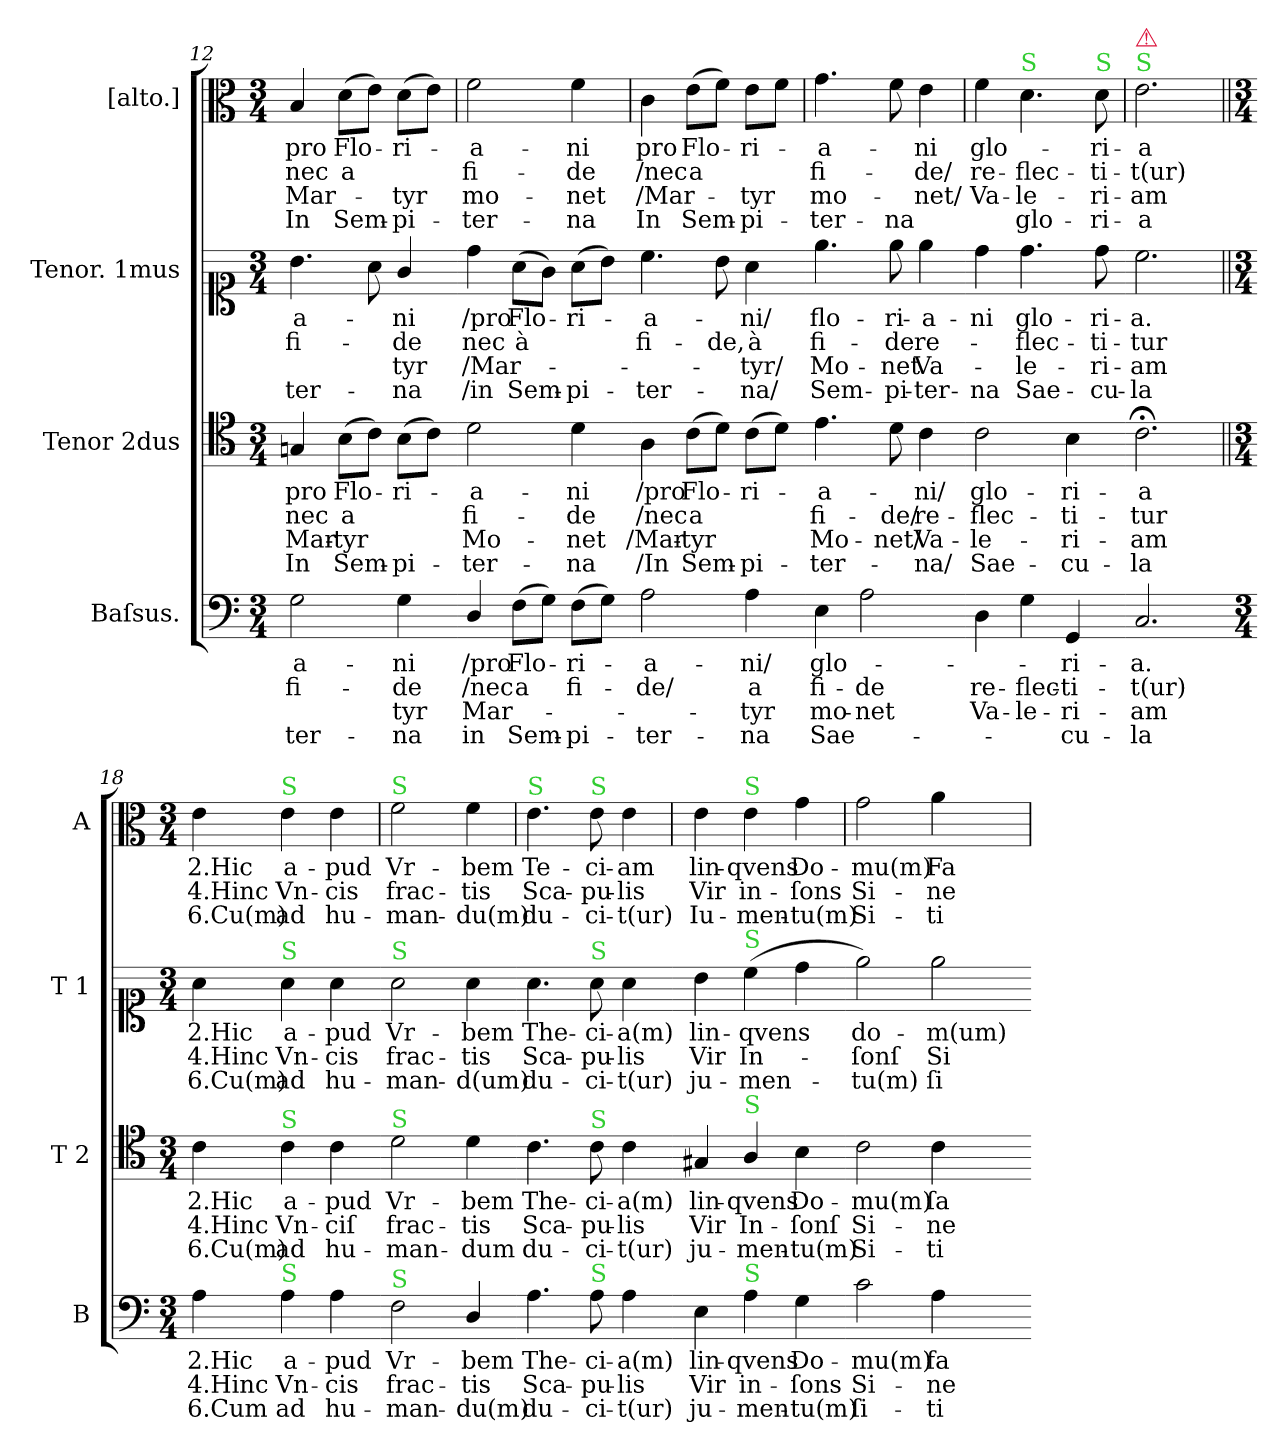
**kern	**text	**text	**text	**text	**kern	**text	**text	**text	**text	**kern	**text	**text	**text	**text	**kern	**text	**text	**text	**text
*part4	*part4	*part4	*part4	*part4	*part3	*part3	*part3	*part3	*part3	*part2	*part2	*part2	*part2	*part2	*part1	*part1	*part1	*part1	*part1
*staff4	*staff4	*staff4	*staff4	*staff4	*staff3	*staff3	*staff3	*staff3	*staff3	*staff2	*staff2	*staff2	*staff2	*staff2	*staff1	*staff1	*staff1	*staff1	*staff1
*I"Baſsus.	*	*	*	*	*I"Tenor 2dus	*	*	*	*	*I"Tenor. 1mus	*	*	*	*	*I"[alto.]	*	*	*	*
*I'B	*	*	*	*	*I'T 2	*	*	*	*	*I'T 1	*	*	*	*	*I'A	*	*	*	*
*clefF4	*	*	*	*	*clefC4	*	*	*	*	*clefC1	*	*	*	*	*clefC3	*	*	*	*
*k[]	*	*	*	*	*k[]	*	*	*	*	*k[]	*	*	*	*	*k[]	*	*	*	*
*M3/4	*	*	*	*	*M3/4	*	*	*	*	*M3/4	*	*	*	*	*M3/4	*	*	*	*
=12	=12	=12	=12	=12	=12	=12	=12	=12	=12	=12	=12	=12	=12	=12	=12	=12	=12	=12	=12
2G\	-a-	fi-	.	-ter-	4Gn/	pro	nec	Mar-	In	4.b\	-a-	fi-	.	-ter-	4B/	pro	nec	Mar-	In
.	.	.	.	.	(8B\L	Flo-	a	-tyr	Sem-	.	.	.	.	.	(8d\L	Flo-	a	.	Sem-
.	.	.	.	.	8c\J)	.	.	.	.	8a\	.	.	.	.	8e\J)	.	.	.	.
4G\	-ni	-de	-tyr	-na	(8B\L	-ri-	.	.	-pi-	4g/	-ni	-de	-tyr	-na	(8d\L	-ri-	.	-tyr	-pi-
.	.	.	.	.	8c\J)	.	.	.	.	.	.	.	.	.	8e\J)	.	.	.	.
=13-	=13	=13	=13	=13	=13-	=13	=13	=13	=13	=13-	=13	=13	=13	=13	=13	=13	=13	=13	=13
4D/	/pro	/nec	Mar-	in	2d\	-a-	fi-	Mo-	-ter-	4dd\	/pro	nec	/Mar-	/in	2f\	-a-	fi-	mo-	-ter-
(8F\L	Flo-	a	.	Sem-	.	.	.	.	.	(8a\L	Flo-	à	.	Sem-	.	.	.	.	.
8G\J)	.	.	.	.	.	.	.	.	.	8g\J)	.	.	.	.	.	.	.	.	.
(8F\L	-ri-	fi-	.	-pi-	4d\	-ni	-de	-net	-na	(8a\L	-ri-	.	.	-pi-	4f\	-ni	-de	-net	-na
8G\J)	.	.	.	.	.	.	.	.	.	8b\J)	.	.	.	.	.	.	.	.	.
=14-	=14	=14	=14	=14	=14-	=14	=14	=14	=14	=14-	=14	=14	=14	=14	=14	=14	=14	=14	=14
2A\	-a-	-de/	.	-ter-	4A\	/pro	/nec	/Mar-	/In	4.cc\	-a-	fi-	.	-ter-	4c\	pro	/nec	/Mar-	In
.	.	.	.	.	(8c\L	Flo-	a	-tyr	Sem-	.	.	.	.	.	(8e\L	Flo-	a	.	Sem-
.	.	.	.	.	8d\J)	.	.	.	.	8b\	.	-de,	.	.	8f\J)	.	.	.	.
4A\	-ni/	a	-tyr	-na	(8c\L	-ri-	.	.	-pi-	4a\	-ni/	à	-tyr/	-na/	8e\L	-ri-	.	-tyr	-pi-
.	.	.	.	.	8d\J)	.	.	.	.	.	.	.	.	.	8f\J	.	.	.	.
=15-	=15	=15	=15	=15	=15-	=15	=15	=15	=15	=15-	=15	=15	=15	=15	=15	=15	=15	=15	=15
4E\	glo-	fi-	mo-	Sae-	4.e\	-a-	fi-	Mo-	-ter-	4.ee\	flo-	fi-	Mo-	Sem-	4.g\	-a-	fi-	mo-	-ter-
2A\	.	-de	-net	.	.	.	.	.	.	.	.	.	.	.	.	.	.	.	.
.	.	.	.	.	8d\	.	de/	net/	.	8ee\	-ri-	-de	-net	-pi-	8f\	.	.	.	-na
.	.	.	.	.	4c\	-ni/	re-	Va-	-na/	4ee\	-a-	re-	Va-	-ter-	4e\	-ni	-de/	-net/	.
=16-	=16	=16	=16	=16	=16-	=16	=16	=16	=16	=16-	=16	=16	=16	=16	=16	=16	=16	=16	=16
4D\	.	re-	Va-	.	2c\	glo-	-flec-	-le-	Sae-	4dd\	-ni	.	.	-na	4f\	glo-	re-	Va-	.
!	!	!	!	!	!	!	!	!	!	!	!	!	!	!	!LO:TX:a:color=limegreen:t=S	!	!	!	!
4G\	.	-flec-	-le-	.	.	.	.	.	.	4.dd\	glo-	-flec-	-le-	Sae-	4.d\	.	-flec-	-le-	glo-
4GG/	-ri-	ti-	-ri-	-cu-	4B\	-ri-	-ti-	-ri-	-cu-	.	.	.	.	.	.	.	.	.	.
!	!	!	!	!	!	!	!	!	!	!	!	!	!	!	!LO:TX:a:color=limegreen:t=S	!	!	!	!
.	.	.	.	.	.	.	.	.	.	8dd\	-ri-	-ti-	-ri-	-cu-	8d\	-ri-	-ti-	-ri-	-ri-
=17-	=17	=17	=17	=17	=17-	=17	=17	=17	=17	=17-	=17	=17	=17	=17	=17	=17	=17	=17	=17
!	!	!	!	!	!	!	!	!	!	!	!	!	!	!	!LO:TX:a:color=limegreen:t=S	!	!	!	!
!	!	!	!	!	!	!	!	!	!	!	!	!	!	!	!LO:TX:a:color=crimson:t=⚠	!	!	!	!
2.C/	-a.	-t(ur)	-am	-la	2.c;<\	-a	-tur	-am	-la	2.cc\	-a.	-tur	-am	-la	2.e\	-a	-t(ur)	-am	-a
=18-	=18||	=18||	=18||	=18||	=18||	=18||	=18||	=18||	=18||	=18||	=18||	=18||	=18||	=18||	=18||	=18||	=18||	=18||	=18||
*M3/4	*	*	*	*	*M3/4	*	*	*	*	*M3/4	*	*	*	*	*M3/4	*	*	*	*
4A\	2.Hic	4.Hinc	6.Cum	.	4c\	2.Hic	4.Hinc	6.Cu(m)	.	4a\	2.Hic	4.Hinc	6.Cu(m)	.	4e\	2.Hic	4.Hinc	6.Cu(m)	.
!	!	!	!	!	!	!	!	!	!	!	!	!	!	!	!LO:TX:a:color=limegreen:t=S	!	!	!	!
!	!	!	!	!	!	!	!	!	!	!LO:TX:a:color=limegreen:t=S	!	!	!	!	!	!	!	!	!
!	!	!	!	!	!LO:TX:a:color=limegreen:t=S	!	!	!	!	!	!	!	!	!	!	!	!	!	!
!LO:TX:a:color=limegreen:t=S	!	!	!	!	!	!	!	!	!	!	!	!	!	!	!	!	!	!	!
4A\	a-	Vn-	ad	.	4c\	a-	Vn-	ad	.	4a\	a-	Vn-	ad	.	4e\	a-	Vn-	ad	.
4A\	-pud	-cis	hu-	.	4c\	-pud	-ciſ	hu-	.	4a\	-pud	-cis	hu-	.	4e\	-pud	-cis	hu-	.
=19-	=19	=19	=19	=19	=19-	=19	=19	=19	=19	=19-	=19	=19	=19	=19	=19	=19	=19	=19	=19
!	!	!	!	!	!	!	!	!	!	!	!	!	!	!	!LO:TX:a:color=limegreen:t=S	!	!	!	!
!	!	!	!	!	!	!	!	!	!	!LO:TX:a:color=limegreen:t=S	!	!	!	!	!	!	!	!	!
!	!	!	!	!	!LO:TX:a:color=limegreen:t=S	!	!	!	!	!	!	!	!	!	!	!	!	!	!
!LO:TX:a:color=limegreen:t=S	!	!	!	!	!	!	!	!	!	!	!	!	!	!	!	!	!	!	!
2F\	Vr-	frac-	-man-	.	2d\	Vr-	frac-	-man-	.	2a\	Vr-	frac-	-man-	.	2f\	Vr-	frac-	-man-	.
4D/	-bem	-tis	-du(m)	.	4d\	-bem	-tis	-dum	.	4a\	-bem	-tis	-d(um)	.	4f\	-bem	-tis	-du(m)	.
=20-	=20	=20	=20	=20	=20-	=20	=20	=20	=20	=20-	=20	=20	=20	=20	=20	=20	=20	=20	=20
!	!	!	!	!	!	!	!	!	!	!	!	!	!	!	!LO:TX:a:color=limegreen:t=S	!	!	!	!
4.A\	The-	Sca-	du-	.	4.c\	The-	Sca-	du-	.	4.a\	The-	Sca-	du-	.	4.e\	Te-	Sca-	du-	.
!	!	!	!	!	!	!	!	!	!	!	!	!	!	!	!LO:TX:a:color=limegreen:t=S	!	!	!	!
!	!	!	!	!	!	!	!	!	!	!LO:TX:a:color=limegreen:t=S	!	!	!	!	!	!	!	!	!
!	!	!	!	!	!LO:TX:a:color=limegreen:t=S	!	!	!	!	!	!	!	!	!	!	!	!	!	!
!LO:TX:a:color=limegreen:t=S	!	!	!	!	!	!	!	!	!	!	!	!	!	!	!	!	!	!	!
8A\	-ci-	-pu-	-ci-	.	8c\	-ci-	-pu-	-ci-	.	8a\	-ci-	-pu-	-ci-	.	8e\	-ci-	-pu-	-ci-	.
4A\	-a(m)	-lis	-t(ur)	.	4c\	-a(m)	-lis	-t(ur)	.	4a\	-a(m)	-lis	-t(ur)	.	4e\	-am	-lis	-t(ur)	.
=21-	=21	=21	=21	=21	=21-	=21	=21	=21	=21	=21-	=21	=21	=21	=21	=21	=21	=21	=21	=21
4E\	lin-	Vir	ju-	.	4G#X/	lin-	Vir	ju-	.	4b\	lin-	Vir	ju-	.	4e\	lin-	Vir	Iu-	.
!	!	!	!	!	!	!	!	!	!	!	!	!	!	!	!LO:TX:a:color=limegreen:t=S	!	!	!	!
!	!	!	!	!	!	!	!	!	!	!LO:TX:a:color=limegreen:t=S	!	!	!	!	!	!	!	!	!
!	!	!	!	!	!LO:TX:a:color=limegreen:t=S	!	!	!	!	!	!	!	!	!	!	!	!	!	!
!LO:TX:a:color=limegreen:t=S	!	!	!	!	!	!	!	!	!	!	!	!	!	!	!	!	!	!	!
4A\	-qvens	in-	-men-	.	4A/	-qvens	In-	-men-	.	(4cc\	-qvens	In-	-men-	.	4e\	-qvens	in-	-men-	.
4G\	Do-	-ſons	-tu(m)	.	4B\	Do-	-ſonſ	-tu(m)	.	4dd\	.	.	.	.	4g\	Do-	-ſons	-tu(m)	.
=22-	=22	=22	=22	=22	=22-	=22	=22	=22	=22	=22-	=22	=22	=22	=22	=22	=22	=22	=22	=22
2c\	-mu(m)	Si-	ſi-	.	2c\	-mu(m)	Si-	Si-	.	2ee\)	do-	-ſonſ	-tu(m)	.	2g\	-mu(m)	Si-	Si-	.
4A\	fa-	-ne	-ti	.	4c\	ſa-	-ne	-ti	.	2ee\	-m(um)	Si-	ſi-	.	4a\	Fa-	-ne	-ti	.
4ryy	.	.	.	.	4ryy	.	.	.	.	.	.	.	.	.	4ryy	.	.	.	.
=-	=	=	=	=	=-	=	=	=	=	=-	=	=	=	=	=	=	=	=	=
*-	*-	*-	*-	*-	*-	*-	*-	*-	*-	*-	*-	*-	*-	*-	*-	*-	*-	*-	*-
